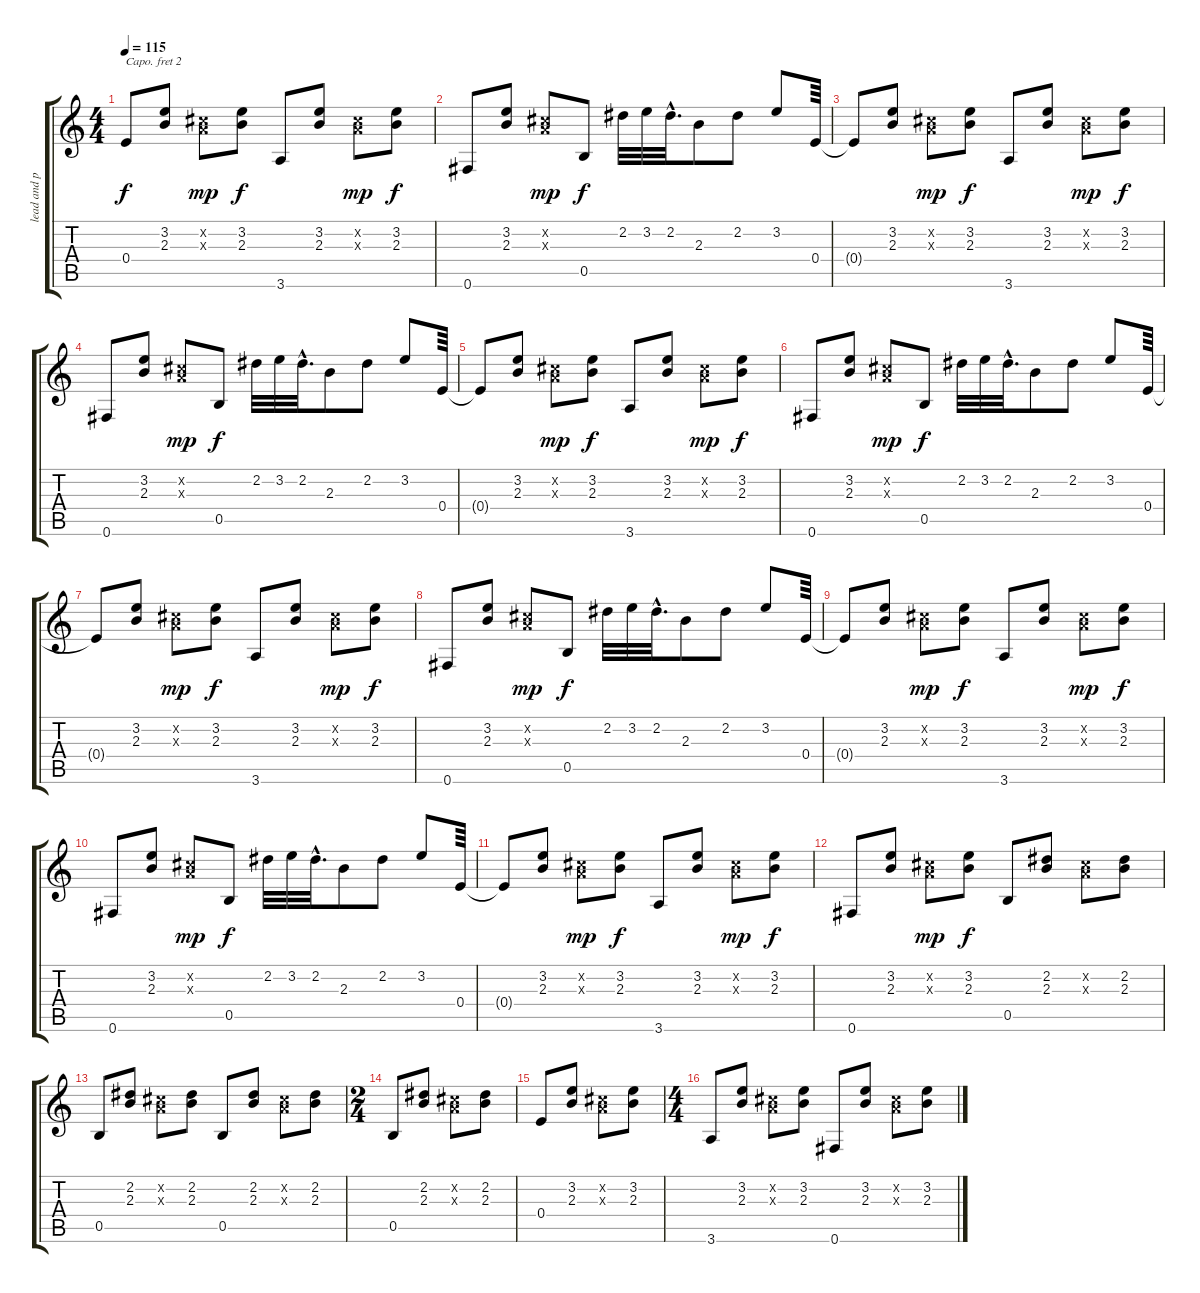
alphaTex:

\track ("lead and plugin" "lead and p") {instrument acousticguitarsteel}
\staff {score tabs}
\capo 2
\tuning (E4 B3 G3 D3 A2 E2) {hide}
\ts (4 4)
\tempo 115
\clef g2
\ks c
0.4.8{dy f instrument acousticguitarsteel} (3.2 2.3).8 (0.2{x} 0.3{x}).8{dy mp} (3.2 2.3).8{dy f} 3.6.8 (3.2 2.3).8 (0.2{x} 0.3{x}).8{dy mp} (3.2 2.3).8{dy f} |
0.6.8 (3.2 2.3).8 (0.2{x} 0.3{x}).8{dy mp} 0.5.8{dy f} 2.2.32 3.2.32 2.2{hac}.32{d} 2.3.8 2.2.8 3.2.8 0.4.64 |
0.4{t}.8 (3.2 2.3).8 (0.2{x} 0.3{x}).8{dy mp} (3.2 2.3).8{dy f} 3.6.8 (3.2 2.3).8 (0.2{x} 0.3{x}).8{dy mp} (3.2 2.3).8{dy f} |
0.6.8 (3.2 2.3).8 (0.2{x} 0.3{x}).8{dy mp} 0.5.8{dy f} 2.2.32 3.2.32 2.2{hac}.32{d} 2.3.8 2.2.8 3.2.8 0.4.64 |
0.4{t}.8 (3.2 2.3).8 (0.2{x} 0.3{x}).8{dy mp} (3.2 2.3).8{dy f} 3.6.8 (3.2 2.3).8 (0.2{x} 0.3{x}).8{dy mp} (3.2 2.3).8{dy f} |
0.6.8 (3.2 2.3).8 (0.2{x} 0.3{x}).8{dy mp} 0.5.8{dy f} 2.2.32 3.2.32 2.2{hac}.32{d} 2.3.8 2.2.8 3.2.8 0.4.64 |
0.4{t}.8 (3.2 2.3).8 (0.2{x} 0.3{x}).8{dy mp} (3.2 2.3).8{dy f} 3.6.8 (3.2 2.3).8 (0.2{x} 0.3{x}).8{dy mp} (3.2 2.3).8{dy f} |
0.6.8 (3.2 2.3).8 (0.2{x} 0.3{x}).8{dy mp} 0.5.8{dy f} 2.2.32 3.2.32 2.2{hac}.32{d} 2.3.8 2.2.8 3.2.8 0.4.64 |
0.4{t}.8 (3.2 2.3).8 (0.2{x} 0.3{x}).8{dy mp} (3.2 2.3).8{dy f} 3.6.8 (3.2 2.3).8 (0.2{x} 0.3{x}).8{dy mp} (3.2 2.3).8{dy f} |
0.6.8 (3.2 2.3).8 (0.2{x} 0.3{x}).8{dy mp} 0.5.8{dy f} 2.2.32 3.2.32 2.2{hac}.32{d} 2.3.8 2.2.8 3.2.8 0.4.64 |
0.4{t}.8 (3.2 2.3).8 (0.2{x} 0.3{x}).8{dy mp} (3.2 2.3).8{dy f} 3.6.8 (3.2 2.3).8 (0.2{x} 0.3{x}).8{dy mp} (3.2 2.3).8{dy f} |
0.6.8 (3.2 2.3).8 (0.2{x} 0.3{x}).8{dy mp} (3.2 2.3).8{dy f} 0.5.8 (2.2 2.3).8 (0.2{x} 0.3{x}).8 (2.2 2.3).8 |
0.5.8 (2.2 2.3).8 (0.2{x} 0.3{x}).8 (2.2 2.3).8 0.5.8 (2.2 2.3).8 (0.2{x} 0.3{x}).8 (2.2 2.3).8 |
\ts (2 4)
0.5.8 (2.2 2.3).8 (0.2{x} 0.3{x}).8 (2.2 2.3).8 |
0.4.8 (3.2 2.3).8 (0.2{x} 0.3{x}).8 (3.2 2.3).8 |
\ts (4 4)
3.6.8 (3.2 2.3).8 (0.2{x} 0.3{x}).8 (3.2 2.3).8 0.6.8 (3.2 2.3).8 (0.2{x} 0.3{x}).8 (3.2 2.3).8
